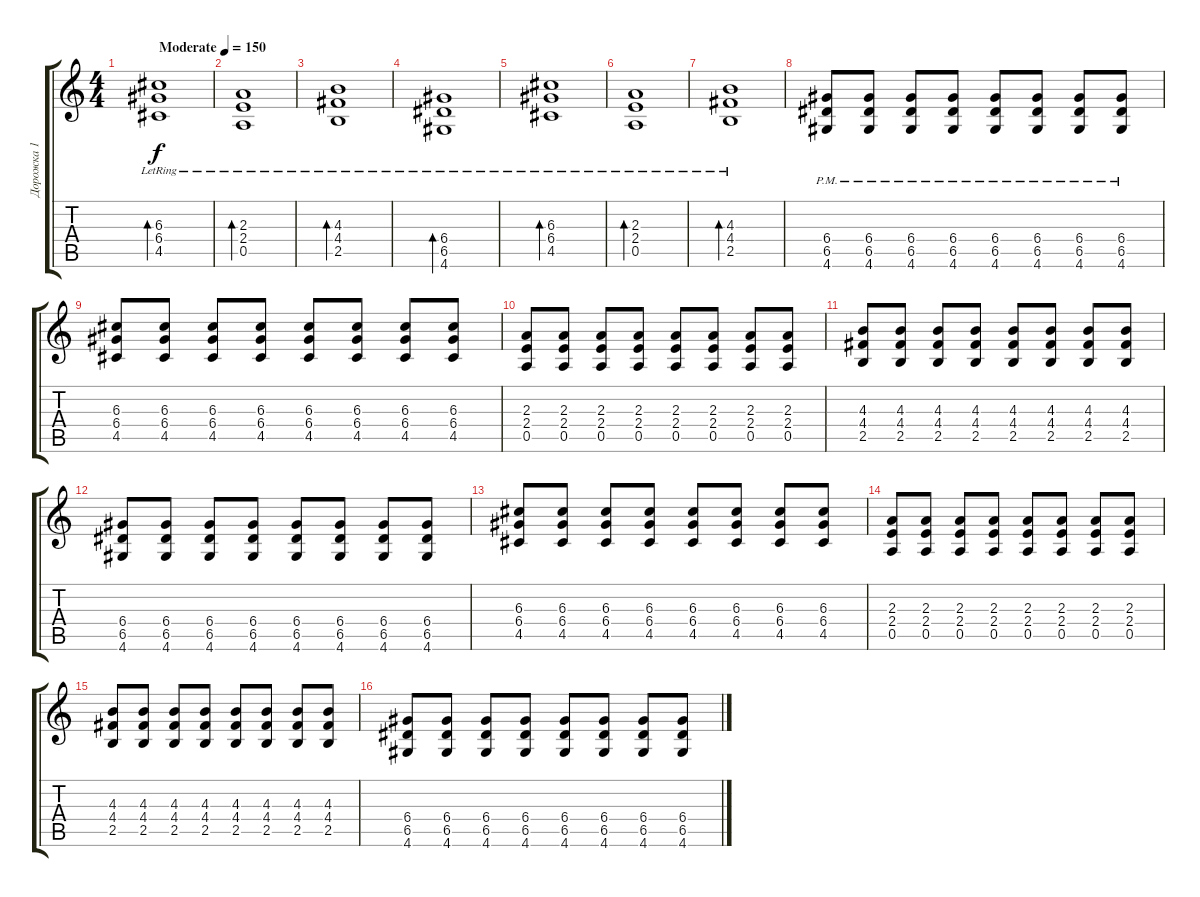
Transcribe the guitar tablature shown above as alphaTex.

\track ("Дорожка 1" "Дорожка 1") {instrument electricguitarclean}
\staff {score tabs}
\tuning (E4 B3 G3 D3 A2 E2) {hide}
\ts (4 4)
\tempo (150 "Moderate")
\clef g2
\ks c
(6.3{lr} 6.4{lr} 4.5{lr}).1{bd 480 dy f instrument electricguitarclean} |
(2.3{lr} 2.4{lr} 0.5{lr}).1{bd 480} |
(4.3{lr} 4.4{lr} 2.5{lr}).1{bd 480} |
(6.4{lr} 6.5{lr} 4.6{lr}).1{bd 480} |
(6.3{lr} 6.4{lr} 4.5{lr}).1{bd 480} |
(2.3{lr} 2.4{lr} 0.5{lr}).1{bd 480} |
(4.3{lr} 4.4{lr} 2.5{lr}).1{bd 480} |
(6.4{pm} 6.5{pm} 4.6{pm}).8{volume 16 instrument distortionguitar} (6.4{pm} 6.5{pm} 4.6{pm}).8 (6.4{pm} 6.5{pm} 4.6{pm}).8 (6.4{pm} 6.5{pm} 4.6{pm}).8 (6.4{pm} 6.5{pm} 4.6{pm}).8 (6.4{pm} 6.5{pm} 4.6{pm}).8 (6.4{pm} 6.5{pm} 4.6{pm}).8 (6.4{pm} 6.5{pm} 4.6{pm}).8 |
(6.3 6.4 4.5).8 (6.3 6.4 4.5).8 (6.3 6.4 4.5).8 (6.3 6.4 4.5).8 (6.3 6.4 4.5).8 (6.3 6.4 4.5).8 (6.3 6.4 4.5).8 (6.3 6.4 4.5).8 |
(2.3 2.4 0.5).8 (2.3 2.4 0.5).8 (2.3 2.4 0.5).8 (2.3 2.4 0.5).8 (2.3 2.4 0.5).8 (2.3 2.4 0.5).8 (2.3 2.4 0.5).8 (2.3 2.4 0.5).8 |
(4.3 4.4 2.5).8 (4.3 4.4 2.5).8 (4.3 4.4 2.5).8 (4.3 4.4 2.5).8 (4.3 4.4 2.5).8 (4.3 4.4 2.5).8 (4.3 4.4 2.5).8 (4.3 4.4 2.5).8 |
(6.4 6.5 4.6).8 (6.4 6.5 4.6).8 (6.4 6.5 4.6).8 (6.4 6.5 4.6).8 (6.4 6.5 4.6).8 (6.4 6.5 4.6).8 (6.4 6.5 4.6).8 (6.4 6.5 4.6).8 |
(6.3 6.4 4.5).8 (6.3 6.4 4.5).8 (6.3 6.4 4.5).8 (6.3 6.4 4.5).8 (6.3 6.4 4.5).8 (6.3 6.4 4.5).8 (6.3 6.4 4.5).8 (6.3 6.4 4.5).8 |
(2.3 2.4 0.5).8 (2.3 2.4 0.5).8 (2.3 2.4 0.5).8 (2.3 2.4 0.5).8 (2.3 2.4 0.5).8 (2.3 2.4 0.5).8 (2.3 2.4 0.5).8 (2.3 2.4 0.5).8 |
(4.3 4.4 2.5).8 (4.3 4.4 2.5).8 (4.3 4.4 2.5).8 (4.3 4.4 2.5).8 (4.3 4.4 2.5).8 (4.3 4.4 2.5).8 (4.3 4.4 2.5).8 (4.3 4.4 2.5).8 |
(6.4 6.5 4.6).8 (6.4 6.5 4.6).8 (6.4 6.5 4.6).8 (6.4 6.5 4.6).8 (6.4 6.5 4.6).8 (6.4 6.5 4.6).8 (6.4 6.5 4.6).8 (6.4 6.5 4.6).8
